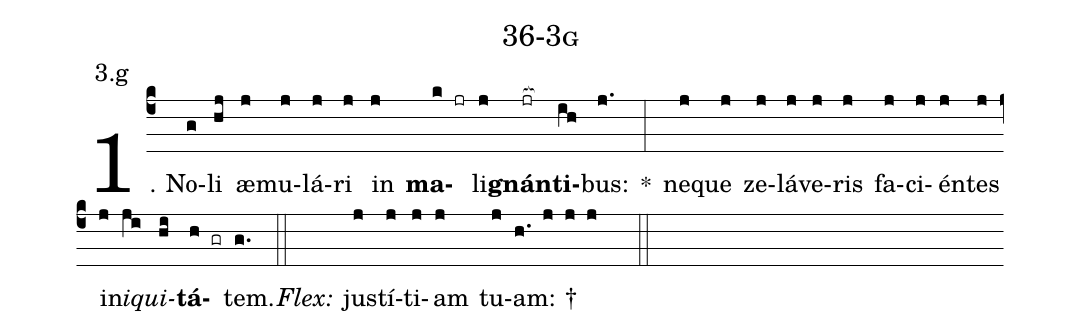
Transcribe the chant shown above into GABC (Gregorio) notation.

name: 36-3g;
annotation: 3.g;
%%
(c4)1. No(g)li(hj) æ(j)mu(j)lá(j)ri(j) in(j) <b>ma</b>(k jr)li(j)<b>gnán</b>(jr[ocb:1{])<b>ti</b>(ih[ocb:0}])bus:(j.) *(:) ne(j)que(j) ze(j)lá(j)ve(j)ris(j) fa(j)ci(j)én(j)tes(j) in(j)<i>i</i>(ji)<i>qui</i>(hi)<b>tá</b>(h gr)tem.(g.) (::)
<i>Flex:</i>()  jus(j)tí(j)ti(j)am(j) tu(j)am: †(h. j j j  ::)
